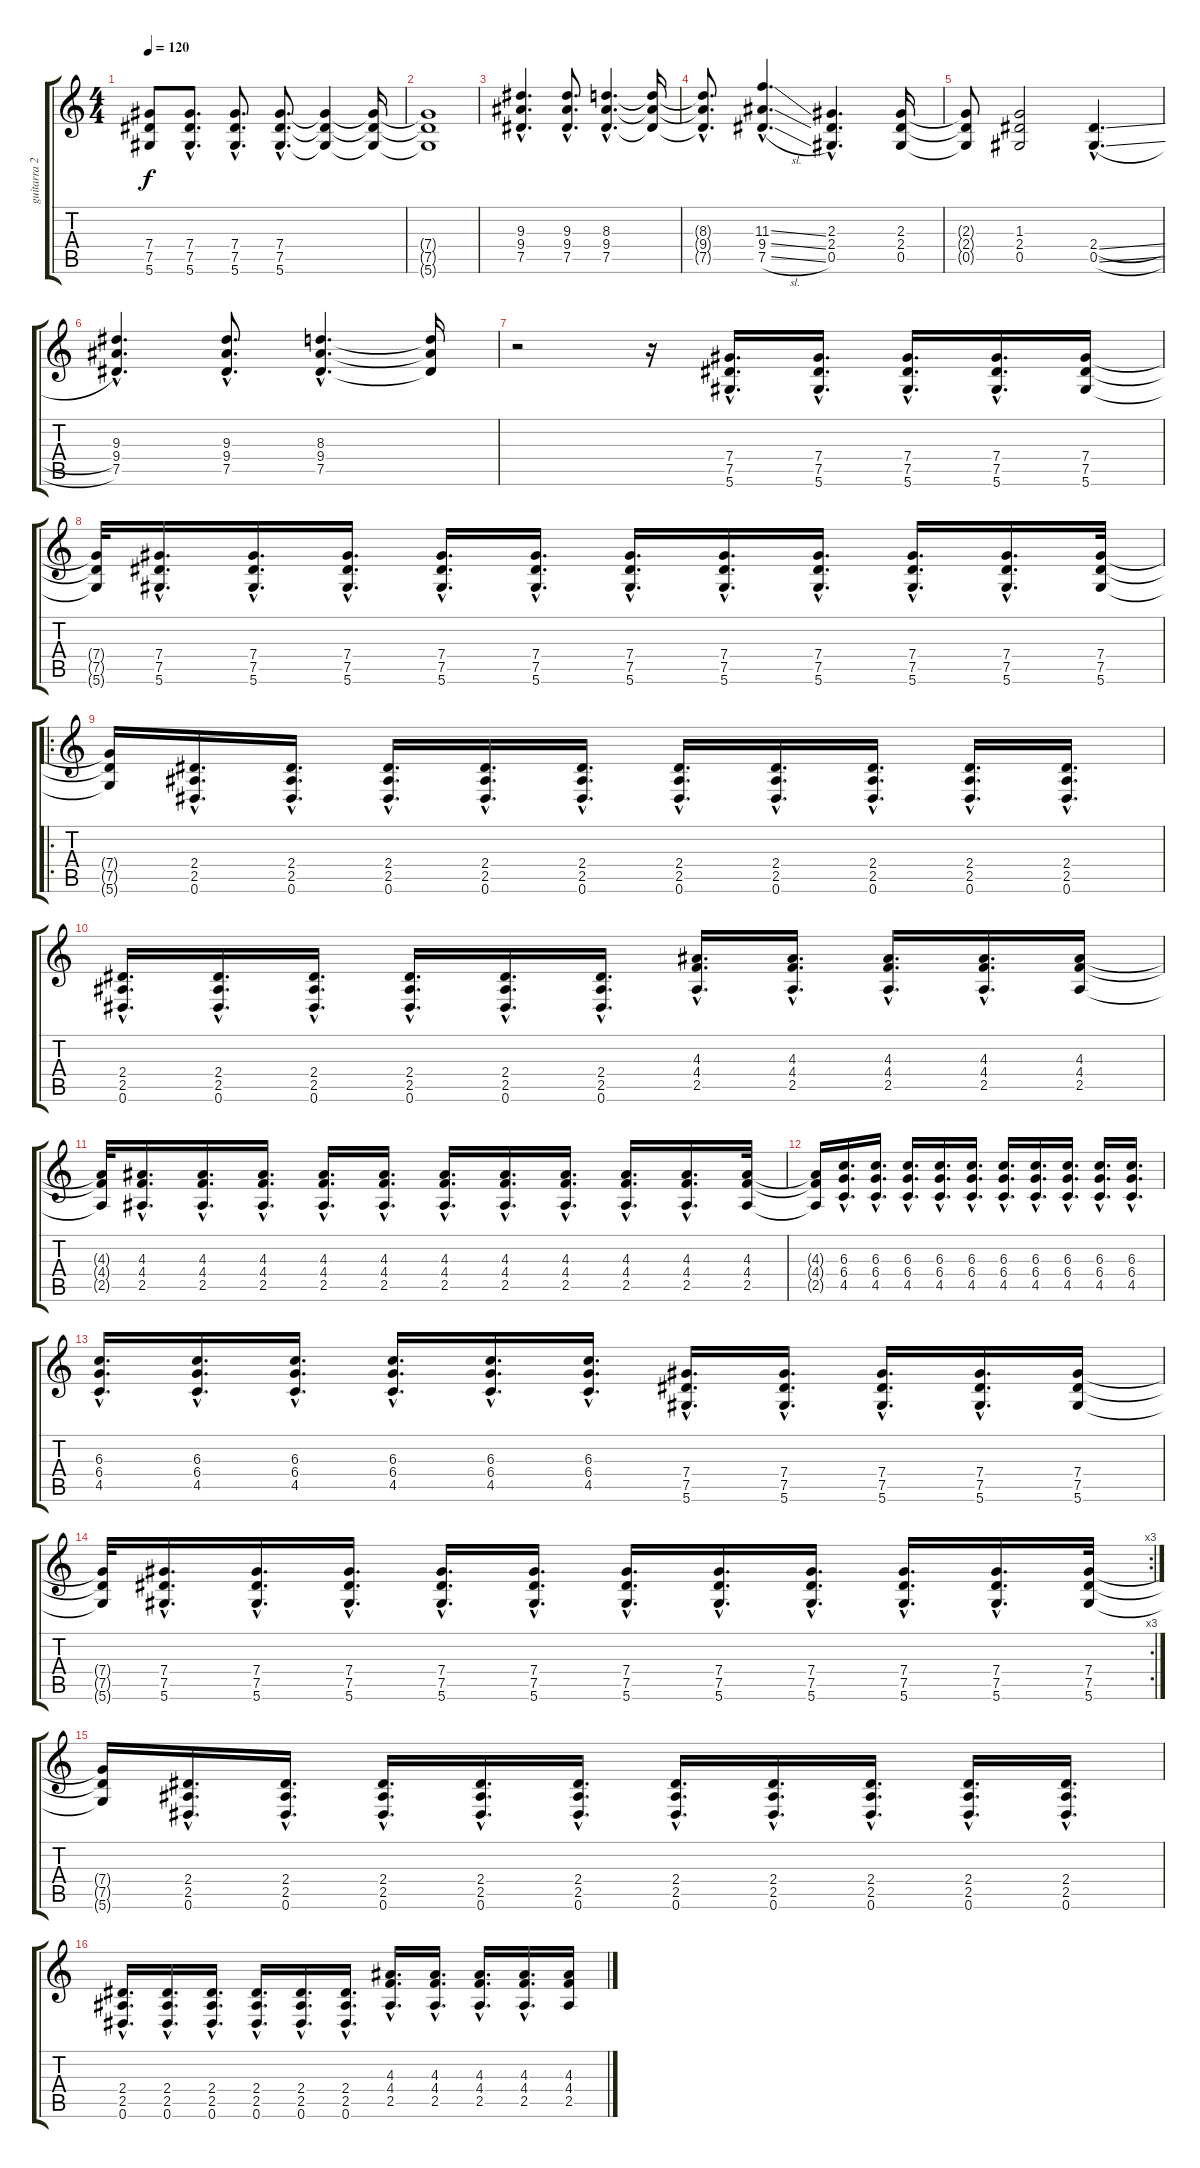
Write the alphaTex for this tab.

\track ("guitarra 2" "guitarra 2") {instrument acousticguitarnylon}
\staff {score tabs}
\tuning (Eb4 Bb3 Gb3 Db3 Ab2 Eb2) {hide}
\ts (4 4)
\tempo 120
\clef g2
\ks c
(7.4{t} 7.5{t} 5.6{t}).8{dy f} (7.4{hac} 7.5{hac} 5.6{hac}).8{d} (7.4{hac} 7.5{hac} 5.6{hac}).8{d} (7.4{hac} 7.5{hac} 5.6{hac}).8{d} (7.4{t} 7.5{t} 5.6{t}).4 (7.4{t} 7.5{t} 5.6{t}).16 |
(7.4{t} 7.5{t} 5.6{t}).1 |
(9.3{hac} 9.4{hac} 7.5{hac}).4{d instrument acousticguitarnylon} (9.3{hac} 9.4{hac} 7.5{hac}).8{d} (8.3{hac} 9.4{hac} 7.5{hac}).4{d} (8.3{t} 9.4{t} 7.5{t}).16 |
(8.3{hac t} 9.4{hac t} 7.5{hac t}).8{d} (11.3{ss hac} 9.4{ss hac} 7.5{sl hac}).4{d} (2.3{hac} 2.4{hac} 0.5{hac}).4{d} (2.3 2.4 0.5).16 |
(2.3{t} 2.4{t} 0.5{t}).8 (1.3 2.4 0.5).2 (2.4{sl hac} 0.5{sl hac}).4{d} |
(9.3{hac} 9.4{hac} 7.5{hac}).4{d} (9.3{hac} 9.4{hac} 7.5{hac}).8{d} (8.3{hac} 9.4{hac} 7.5{hac}).4{d} (8.3{t} 9.4{t} 7.5{t}).16 |
r.2 r.16 (7.4{hac} 7.5{hac} 5.6{hac}).16{d instrument distortionguitar} (7.4{hac} 7.5{hac} 5.6{hac}).16{d} (7.4{hac} 7.5{hac} 5.6{hac}).16{d} (7.4{hac} 7.5{hac} 5.6{hac}).16{d} (7.4 7.5 5.6).16 |
(7.4{t} 7.5{t} 5.6{t}).32 (7.4{hac} 7.5{hac} 5.6{hac}).16{d} (7.4{hac} 7.5{hac} 5.6{hac}).16{d} (7.4{hac} 7.5{hac} 5.6{hac}).16{d} (7.4{hac} 7.5{hac} 5.6{hac}).16{d} (7.4{hac} 7.5{hac} 5.6{hac}).16{d} (7.4{hac} 7.5{hac} 5.6{hac}).16{d} (7.4{hac} 7.5{hac} 5.6{hac}).16{d} (7.4{hac} 7.5{hac} 5.6{hac}).16{d} (7.4{hac} 7.5{hac} 5.6{hac}).16{d} (7.4{hac} 7.5{hac} 5.6{hac}).16{d} (7.4 7.5 5.6).32 |
\ro
(7.4{t} 7.5{t} 5.6{t}).16 (2.4{hac} 2.5{hac} 0.6{hac}).16{d} (2.4{hac} 2.5{hac} 0.6{hac}).16{d} (2.4{hac} 2.5{hac} 0.6{hac}).16{d} (2.4{hac} 2.5{hac} 0.6{hac}).16{d} (2.4{hac} 2.5{hac} 0.6{hac}).16{d} (2.4{hac} 2.5{hac} 0.6{hac}).16{d} (2.4{hac} 2.5{hac} 0.6{hac}).16{d} (2.4{hac} 2.5{hac} 0.6{hac}).16{d} (2.4{hac} 2.5{hac} 0.6{hac}).16{d} (2.4{hac} 2.5{hac} 0.6{hac}).16{d} |
(2.4{hac} 2.5{hac} 0.6{hac}).16{d} (2.4{hac} 2.5{hac} 0.6{hac}).16{d} (2.4{hac} 2.5{hac} 0.6{hac}).16{d} (2.4{hac} 2.5{hac} 0.6{hac}).16{d} (2.4{hac} 2.5{hac} 0.6{hac}).16{d} (2.4{hac} 2.5{hac} 0.6{hac}).16{d} (4.3{hac} 4.4{hac} 2.5{hac}).16{d} (4.3{hac} 4.4{hac} 2.5{hac}).16{d} (4.3{hac} 4.4{hac} 2.5{hac}).16{d} (4.3{hac} 4.4{hac} 2.5{hac}).16{d} (4.3 4.4 2.5).16 |
(4.3{t} 4.4{t} 2.5{t}).32 (4.3{hac} 4.4{hac} 2.5{hac}).16{d} (4.3{hac} 4.4{hac} 2.5{hac}).16{d} (4.3{hac} 4.4{hac} 2.5{hac}).16{d} (4.3{hac} 4.4{hac} 2.5{hac}).16{d} (4.3{hac} 4.4{hac} 2.5{hac}).16{d} (4.3{hac} 4.4{hac} 2.5{hac}).16{d} (4.3{hac} 4.4{hac} 2.5{hac}).16{d} (4.3{hac} 4.4{hac} 2.5{hac}).16{d} (4.3{hac} 4.4{hac} 2.5{hac}).16{d} (4.3{hac} 4.4{hac} 2.5{hac}).16{d} (4.3 4.4 2.5).32 |
(4.3{t} 4.4{t} 2.5{t}).16 (6.3{hac} 6.4{hac} 4.5{hac}).16{d} (6.3{hac} 6.4{hac} 4.5{hac}).16{d} (6.3{hac} 6.4{hac} 4.5{hac}).16{d} (6.3{hac} 6.4{hac} 4.5{hac}).16{d} (6.3{hac} 6.4{hac} 4.5{hac}).16{d} (6.3{hac} 6.4{hac} 4.5{hac}).16{d} (6.3{hac} 6.4{hac} 4.5{hac}).16{d} (6.3{hac} 6.4{hac} 4.5{hac}).16{d} (6.3{hac} 6.4{hac} 4.5{hac}).16{d} (6.3{hac} 6.4{hac} 4.5{hac}).16{d} |
(6.3{hac} 6.4{hac} 4.5{hac}).16{d} (6.3{hac} 6.4{hac} 4.5{hac}).16{d} (6.3{hac} 6.4{hac} 4.5{hac}).16{d} (6.3{hac} 6.4{hac} 4.5{hac}).16{d} (6.3{hac} 6.4{hac} 4.5{hac}).16{d} (6.3{hac} 6.4{hac} 4.5{hac}).16{d} (7.4{hac} 7.5{hac} 5.6{hac}).16{d} (7.4{hac} 7.5{hac} 5.6{hac}).16{d} (7.4{hac} 7.5{hac} 5.6{hac}).16{d} (7.4{hac} 7.5{hac} 5.6{hac}).16{d} (7.4 7.5 5.6).16 |
\rc 3
(7.4{t} 7.5{t} 5.6{t}).32 (7.4{hac} 7.5{hac} 5.6{hac}).16{d} (7.4{hac} 7.5{hac} 5.6{hac}).16{d} (7.4{hac} 7.5{hac} 5.6{hac}).16{d} (7.4{hac} 7.5{hac} 5.6{hac}).16{d} (7.4{hac} 7.5{hac} 5.6{hac}).16{d} (7.4{hac} 7.5{hac} 5.6{hac}).16{d} (7.4{hac} 7.5{hac} 5.6{hac}).16{d} (7.4{hac} 7.5{hac} 5.6{hac}).16{d} (7.4{hac} 7.5{hac} 5.6{hac}).16{d} (7.4{hac} 7.5{hac} 5.6{hac}).16{d} (7.4 7.5 5.6).32 |
(7.4{t} 7.5{t} 5.6{t}).16 (2.4{hac} 2.5{hac} 0.6{hac}).16{d} (2.4{hac} 2.5{hac} 0.6{hac}).16{d} (2.4{hac} 2.5{hac} 0.6{hac}).16{d} (2.4{hac} 2.5{hac} 0.6{hac}).16{d} (2.4{hac} 2.5{hac} 0.6{hac}).16{d} (2.4{hac} 2.5{hac} 0.6{hac}).16{d} (2.4{hac} 2.5{hac} 0.6{hac}).16{d} (2.4{hac} 2.5{hac} 0.6{hac}).16{d} (2.4{hac} 2.5{hac} 0.6{hac}).16{d} (2.4{hac} 2.5{hac} 0.6{hac}).16{d} |
(2.4{hac} 2.5{hac} 0.6{hac}).16{d} (2.4{hac} 2.5{hac} 0.6{hac}).16{d} (2.4{hac} 2.5{hac} 0.6{hac}).16{d} (2.4{hac} 2.5{hac} 0.6{hac}).16{d} (2.4{hac} 2.5{hac} 0.6{hac}).16{d} (2.4{hac} 2.5{hac} 0.6{hac}).16{d} (4.3{hac} 4.4{hac} 2.5{hac}).16{d} (4.3{hac} 4.4{hac} 2.5{hac}).16{d} (4.3{hac} 4.4{hac} 2.5{hac}).16{d} (4.3{hac} 4.4{hac} 2.5{hac}).16{d} (4.3 4.4 2.5).16
